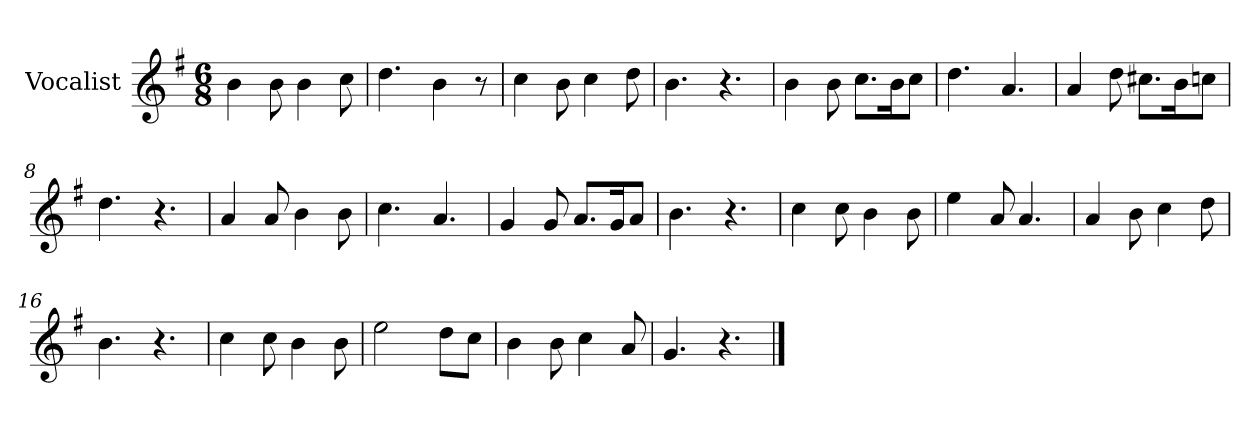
**kern
*part1
*staff1
*I"Vocalist
*k[f#]
*G:
*M6/8
=1
4b
8b
4b
8cc
=2
4.dd
4b
8r
=3
4cc
8b
4cc
8dd
=4
4.b
4.r
=5
4b
8b
8.ccL
16bK
8ccJ
=6
4.dd
4.a
=7
4a
8dd
8.cc#XL
16bK
8ccnJ
=8
4.dd
4.r
=9
4a
8a
4b
8b
=10
4.cc
4.a
=11
4g
8g
8.aL
16gK
8aJ
=12
4.b
4.r
=13
4cc
8cc
4b
8b
=14
4ee
8a
4.a
=15
4a
8b
4cc
8dd
=16
4.b
4.r
=17
4cc
8cc
4b
8b
=18
2ee
8ddL
8ccJ
=19
4b
8b
4cc
8a
=20
4.g
4.r
==
*-
